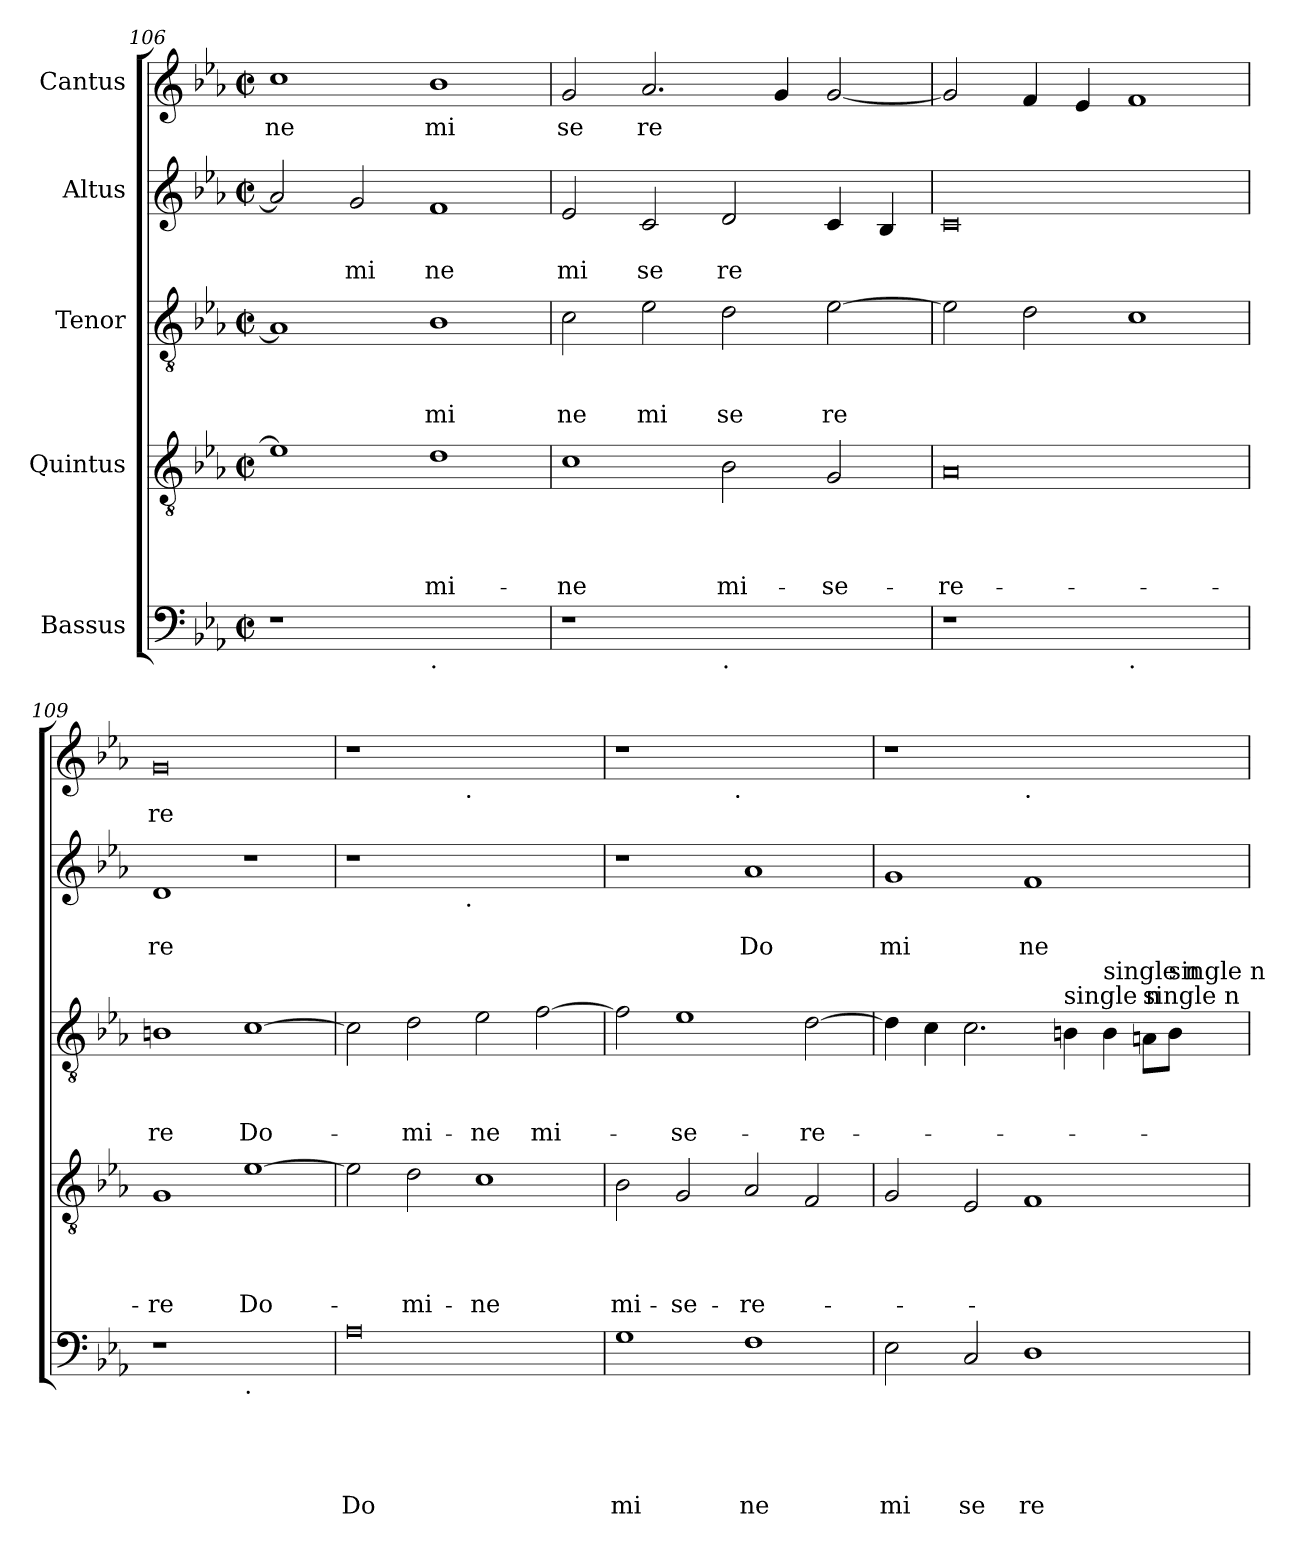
**kern	**text	**text	**text	**text	**text	**kern	**text	**text	**text	**text	**kern	**text	**text	**text	**kern	**text	**text	**kern	**text
*part5	*part5	*part5	*part5	*part5	*part5	*part4	*part4	*part4	*part4	*part4	*part3	*part3	*part3	*part3	*part2	*part2	*part2	*part1	*part1
*staff5	*staff5	*staff5	*staff5	*staff5	*staff5	*staff4	*staff4	*staff4	*staff4	*staff4	*staff3	*staff3	*staff3	*staff3	*staff2	*staff2	*staff2	*staff1	*staff1
*I"Bassus	*	*	*	*	*	*I"Quintus	*	*	*	*	*I"Tenor	*	*	*	*I"Altus	*	*	*I"Cantus	*
*clefF4	*	*	*	*	*	*clefGv2	*	*	*	*	*clefGv2	*	*	*	*clefG2	*	*	*clefG2	*
*k[b-e-a-]	*	*	*	*	*	*k[b-e-a-]	*	*	*	*	*k[b-e-a-]	*	*	*	*k[b-e-a-]	*	*	*k[b-e-a-]	*
*E-:	*	*	*	*	*	*E-:	*	*	*	*	*E-:	*	*	*	*E-:	*	*	*E-:	*
*M2/2	*	*	*	*	*	*M2/2	*	*	*	*	*M2/2	*	*	*	*M2/2	*	*	*M2/2	*
*met(c|)	*	*	*	*	*	*met(c|)	*	*	*	*	*met(c|)	*	*	*	*met(c|)	*	*	*met(c|)	*
=106	=106	=106	=106	=106	=106	=106	=106	=106	=106	=106	=106	=106	=106	=106	=106	=106	=106	=106	=106
!	!	!	!	!	!	!	!	!	!	!	!	!	!	!	!	!	!	!	!LO:LY:b
1r	.	.	.	.	.	1e-]	.	.	.	.	1A-]	.	.	.	2a-/]	.	.	1cc	ne
!	!	!	!	!	!	!	!	!	!	!	!	!	!	!	!	!	!LO:LY:b	!	!
.	.	.	.	.	.	.	.	.	.	.	.	.	.	.	2g/	.	mi	.	.
!LO:TX:b:t=.	!	!	!	!	!	!	!	!	!	!	!	!	!	!	!	!	!	!	!
!	!	!	!	!	!	!	!	!	!	!LO:LY:b	!	!	!	!LO:LY:b	!	!	!LO:LY:b	!	!LO:LY:b
1ryy	.	.	.	.	.	1d	.	.	.	-mi-	1B-	.	.	mi	1f	.	ne	1b-	mi
=107	=107	=107	=107	=107	=107	=107	=107	=107	=107	=107	=107	=107	=107	=107	=107	=107	=107	=107	=107
!	!	!	!	!	!	!	!	!	!	!LO:LY:b	!	!	!	!LO:LY:b	!	!	!LO:LY:b	!	!LO:LY:b
1r	.	.	.	.	.	1c	.	.	.	-ne	2c\	.	.	ne	2e-/	.	mi	2g/	se
!	!	!	!	!	!	!	!	!	!	!	!	!	!	!LO:LY:b	!	!	!LO:LY:b	!	!LO:LY:b
.	.	.	.	.	.	.	.	.	.	.	2e-\	.	.	mi	2c/	.	se	2.a-/	re
!LO:TX:b:t=.	!	!	!	!	!	!	!	!	!	!	!	!	!	!	!	!	!	!	!
!	!	!	!	!	!	!	!	!	!	!LO:LY:b	!	!	!	!LO:LY:b	!	!	!LO:LY:b	!	!
1ryy	.	.	.	.	.	2B-\	.	.	.	mi-	2d\	.	.	se	2d/	.	re	.	.
.	.	.	.	.	.	.	.	.	.	.	.	.	.	.	.	.	.	4g/	.
!	!	!	!	!	!	!	!	!	!	!LO:LY:b	!	!	!	!LO:LY:b	!	!	!	!	!
.	.	.	.	.	.	2G/	.	.	.	-se-	[>2e-\	.	.	re	4c/	.	.	[<2g/	.
.	.	.	.	.	.	.	.	.	.	.	.	.	.	.	4B-/	.	.	.	.
=108	=108	=108	=108	=108	=108	=108	=108	=108	=108	=108	=108	=108	=108	=108	=108	=108	=108	=108	=108
!	!	!	!	!	!	!	!	!	!	!LO:LY:b	!	!	!	!	!	!	!	!	!
1r	.	.	.	.	.	0A-	.	.	.	-re-	2e-\]	.	.	.	0c	.	.	2g/]	.
.	.	.	.	.	.	.	.	.	.	.	2d\	.	.	.	.	.	.	4f/	.
.	.	.	.	.	.	.	.	.	.	.	.	.	.	.	.	.	.	4e-/	.
!LO:TX:b:t=.	!	!	!	!	!	!	!	!	!	!	!	!	!	!	!	!	!	!	!
1ryy	.	.	.	.	.	.	.	.	.	.	1c	.	.	.	.	.	.	1f	.
!!LO:LB:g=z
=109	=109	=109	=109	=109	=109	=109	=109	=109	=109	=109	=109	=109	=109	=109	=109	=109	=109	=109	=109
!	!	!	!	!	!	!	!	!	!	!LO:LY:b	!	!	!	!LO:LY:b	!	!	!LO:LY:b	!	!LO:LY:b
1r	.	.	.	.	.	1G	.	.	.	-re	1Bn	.	.	re	1d	.	re	0g	re
!LO:TX:b:t=.	!	!	!	!	!	!	!	!	!	!	!	!	!	!	!	!	!	!	!
!	!	!	!	!	!	!	!	!	!	!LO:LY:b	!	!	!	!LO:LY:b	!	!	!	!	!
1ryy	.	.	.	.	.	[>1e-	.	.	.	Do-	[>1c	.	.	Do-	1r	.	.	.	.
=110	=110	=110	=110	=110	=110	=110	=110	=110	=110	=110	=110	=110	=110	=110	=110	=110	=110	=110	=110
!	!	!	!	!	!LO:LY:b	!	!	!	!	!	!	!	!	!	!	!	!	!	!
*	*	*	*	*	*	*	*	*	*	*	*	*	*	*	*^	*	*	*^	*
0A-	.	.	.	.	Do	2e-\]	.	.	.	.	2c\]	.	.	.	1r	2ryy	.	.	1r	2ryy	.
!	!	!	!	!	!	!	!	!	!	!LO:LY:b	!	!	!	!LO:LY:b	!	!	!	!	!	!	!
.	.	.	.	.	.	2d\	.	.	.	-mi-	2d\	.	.	-mi-	.	4...ryy	.	.	.	4...ryy	.
!	!	!	!	!	!	!	!	!	!	!	!	!	!	!	!	!	!	!	!	!LO:TX:b:t=.	!
!	!	!	!	!	!	!	!	!	!	!	!	!	!	!	!	!LO:TX:b:t=.	!	!	!	!	!
.	.	.	.	.	.	.	.	.	.	.	.	.	.	.	.	1ryy	.	.	.	1ryy	.
!	!	!	!	!	!	!	!	!	!	!LO:LY:b	!	!	!	!LO:LY:b	!	!	!	!	!	!	!
.	.	.	.	.	.	1c	.	.	.	-ne	2e-\	.	.	-ne	1ryy	.	.	.	1ryy	.	.
!	!	!	!	!	!	!	!	!	!	!	!	!	!	!LO:LY:b	!	!	!	!	!	!	!
.	.	.	.	.	.	.	.	.	.	.	[>2f\	.	.	mi-	.	.	.	.	.	.	.
.	.	.	.	.	.	.	.	.	.	.	.	.	.	.	.	32ryy	.	.	.	32ryy	.
=111	=111	=111	=111	=111	=111	=111	=111	=111	=111	=111	=111	=111	=111	=111	=111	=111	=111	=111	=111	=111	=111
!	!	!	!	!	!LO:LY:b	!	!	!	!	!LO:LY:b	!	!	!	!	!	!	!	!	!	!	!
*	*	*	*	*	*	*	*	*	*	*	*	*	*	*	*v	*v	*	*	*	*	*
1G	.	.	.	.	mi	2B-\	.	.	.	mi-	2f\]	.	.	.	1r	.	.	1r	2ryy	.
!	!	!	!	!	!	!	!	!	!	!LO:LY:b	!	!	!	!LO:LY:b	!	!	!	!	!	!
.	.	.	.	.	.	2G/	.	.	.	-se-	1e-	.	.	-se-	.	.	.	.	4...ryy	.
!	!	!	!	!	!	!	!	!	!	!	!	!	!	!	!	!	!	!	!LO:TX:b:t=.	!
.	.	.	.	.	.	.	.	.	.	.	.	.	.	.	.	.	.	.	1ryy	.
!	!	!	!	!	!LO:LY:b	!	!	!	!	!LO:LY:b	!	!	!	!	!	!	!LO:LY:b	!	!	!
1F	.	.	.	.	ne	2A-/	.	.	.	-re-	.	.	.	.	1a-	.	Do	1ryy	.	.
!	!	!	!	!	!	!	!	!	!	!	!	!	!	!LO:LY:b	!	!	!	!	!	!
.	.	.	.	.	.	2F/	.	.	.	.	[>2d\	.	.	-re-	.	.	.	.	.	.
.	.	.	.	.	.	.	.	.	.	.	.	.	.	.	.	.	.	.	32ryy	.
=112	=112	=112	=112	=112	=112	=112	=112	=112	=112	=112	=112	=112	=112	=112	=112	=112	=112	=112	=112	=112
!	!	!	!	!	!LO:LY:b	!	!	!	!	!	!	!	!	!	!	!	!LO:LY:b	!	!	!
*	*	*	*	*	*	*	*	*	*	*	*	*	*	*	*	*	*	*v	*v	*
2E-\	.	.	.	.	mi	2G/	.	.	.	.	4d\]	.	.	.	1g	.	mi	1r	.
.	.	.	.	.	.	.	.	.	.	.	4c\	.	.	.	.	.	.	.	.
!	!	!	!	!	!LO:LY:b	!	!	!	!	!	!	!	!	!	!	!	!	!	!
2C/	.	.	.	.	se	2E-/	.	.	.	.	2.c\	.	.	.	.	.	.	.	.
!	!	!	!	!	!	!	!	!	!	!	!	!	!	!	!	!	!	!LO:TX:b:t=.	!
!	!	!	!	!	!LO:LY:b	!	!	!	!	!	!	!	!	!	!	!	!LO:LY:b	!	!
1D	.	.	.	.	re	1F	.	.	.	.	.	.	.	.	1f	.	ne	1ryy	.
!	!	!	!	!	!	!	!	!	!	!	!LO:TX:a:t=single n	!	!	!	!	!	!	!	!
.	.	.	.	.	.	.	.	.	.	.	4B\	.	.	.	.	.	.	.	.
!	!	!	!	!	!	!	!	!	!	!	!LO:TX:a:t=single n	!	!	!	!	!	!	!	!
.	.	.	.	.	.	.	.	.	.	.	4B\	.	.	.	.	.	.	.	.
!	!	!	!	!	!	!	!	!	!	!	!LO:TX:a:t=single n	!	!	!	!	!	!	!	!
.	.	.	.	.	.	.	.	.	.	.	8A\L	.	.	.	.	.	.	.	.
!	!	!	!	!	!	!	!	!	!	!	!LO:TX:a:t=single n	!	!	!	!	!	!	!	!
.	.	.	.	.	.	.	.	.	.	.	8B\J	.	.	.	.	.	.	.	.
=	=	=	=	=	=	=	=	=	=	=	=	=	=	=	=	=	=	=	=
*-	*-	*-	*-	*-	*-	*-	*-	*-	*-	*-	*-	*-	*-	*-	*-	*-	*-	*-	*-
